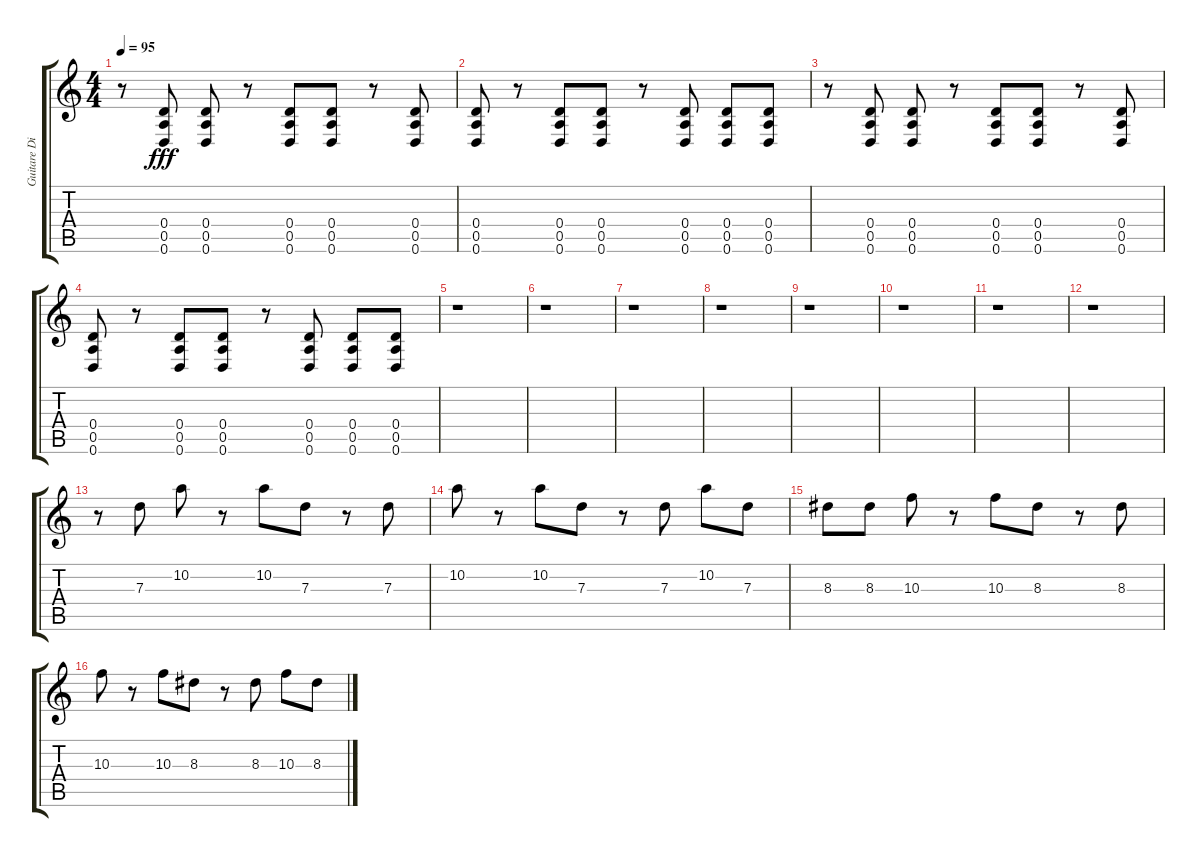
\track ("Guitare Disto 1" "Guitare Di") {instrument distortionguitar}
\staff {score tabs}
\tuning (E4 B3 G3 D3 A2 D2) {hide}
\ts (4 4)
\tempo 95
\clef g2
\ks c
r.8{dy fff} (0.4 0.5 0.6).8 (0.4 0.5 0.6).8 r.8 (0.4 0.5 0.6).8 (0.4 0.5 0.6).8 r.8 (0.4 0.5 0.6).8 |
(0.4 0.5 0.6).8 r.8 (0.4 0.5 0.6).8 (0.4 0.5 0.6).8 r.8 (0.4 0.5 0.6).8 (0.4 0.5 0.6).8 (0.4 0.5 0.6).8 |
r.8 (0.4 0.5 0.6).8 (0.4 0.5 0.6).8 r.8 (0.4 0.5 0.6).8 (0.4 0.5 0.6).8 r.8 (0.4 0.5 0.6).8 |
(0.4 0.5 0.6).8 r.8 (0.4 0.5 0.6).8 (0.4 0.5 0.6).8 r.8 (0.4 0.5 0.6).8 (0.4 0.5 0.6).8 (0.4 0.5 0.6).8 |
r.1 |
r.1 |
r.1 |
r.1 |
r.1 |
r.1 |
r.1 |
r.1 |
r.8 7.3.8 10.2.8 r.8 10.2.8 7.3.8 r.8 7.3.8 |
10.2.8 r.8 10.2.8 7.3.8 r.8 7.3.8 10.2.8 7.3.8 |
8.3.8 8.3.8 10.3.8 r.8 10.3.8 8.3.8 r.8 8.3.8 |
10.3.8 r.8 10.3.8 8.3.8 r.8 8.3.8 10.3.8 8.3.8
